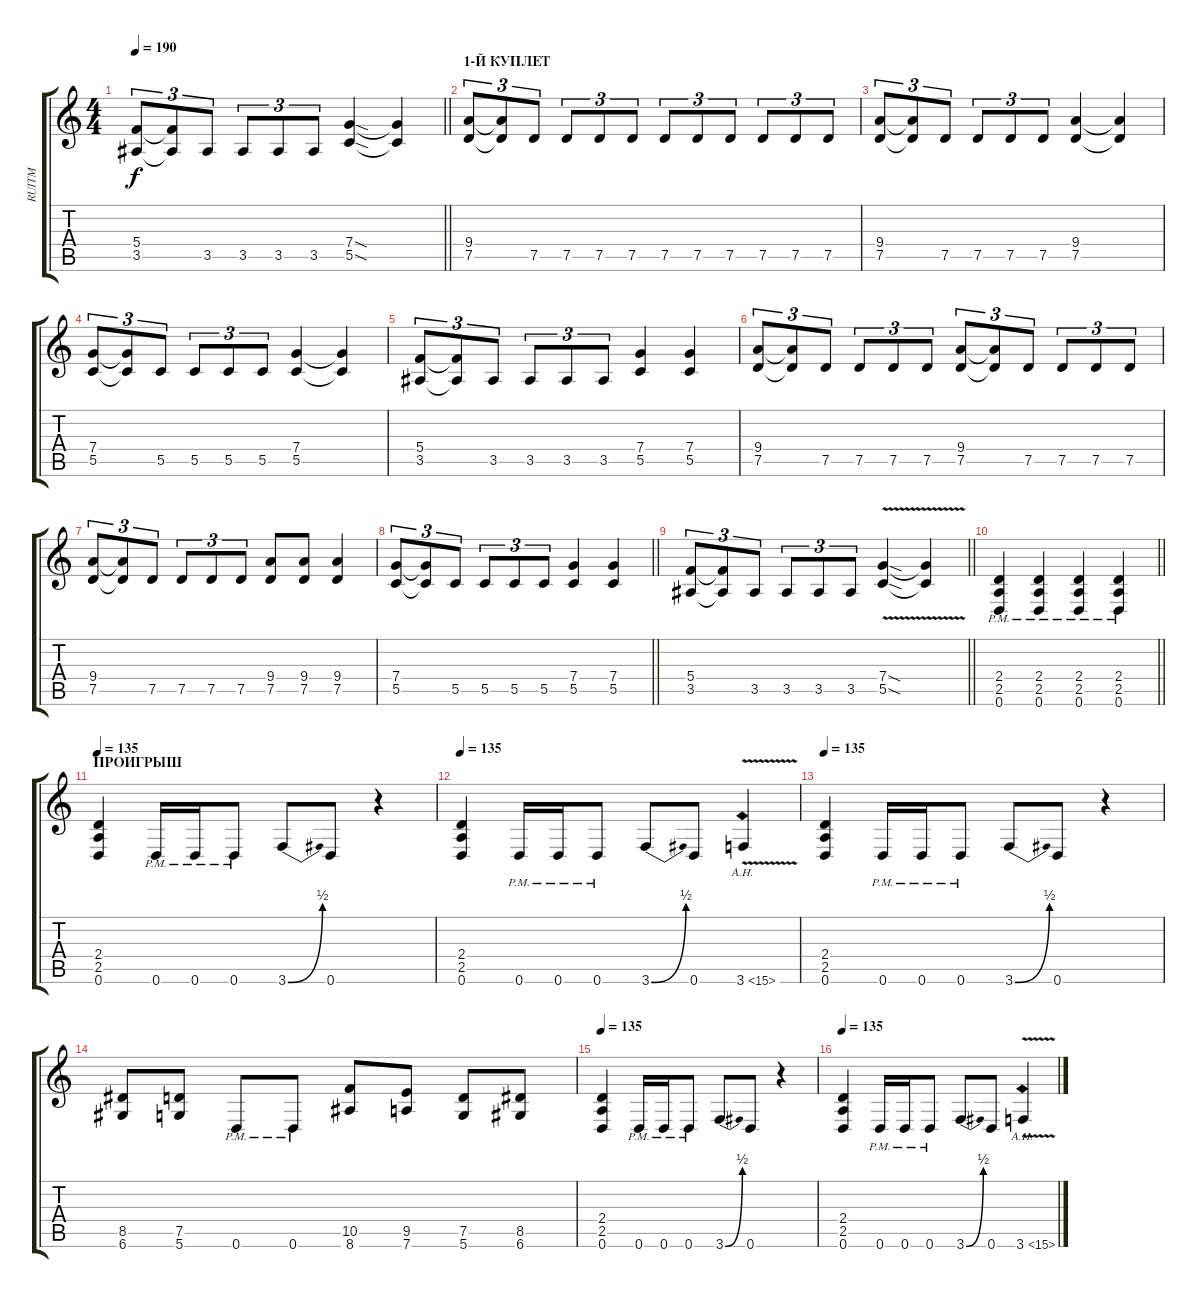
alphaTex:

\track ("RUITM" "RUITM") {instrument distortionguitar}
\staff {score tabs}
\tuning (D4 A3 F3 C3 G2 D2) {hide}
\ts (4 4)
\tempo 190
\clef g2
\barLineRight lightlight
\ks c
(5.4 3.5).8{tu (3 2) dy f} (5.4{t} 3.5{t}).8{tu (3 2)} 3.5.8{tu (3 2)} 3.5.8{tu (3 2)} 3.5.8{tu (3 2)} 3.5.8{tu (3 2)} (7.4{sod} 5.5{sod}).4 (7.4{t} 5.5{t}).4 |
\section ("" "1-Й КУПЛЕТ")
(9.4 7.5).8{tu (3 2)} (9.4{t} 7.5{t}).8{tu (3 2)} 7.5.8{tu (3 2)} 7.5.8{tu (3 2)} 7.5.8{tu (3 2)} 7.5.8{tu (3 2)} 7.5.8{tu (3 2)} 7.5.8{tu (3 2)} 7.5.8{tu (3 2)} 7.5.8{tu (3 2)} 7.5.8{tu (3 2)} 7.5.8{tu (3 2)} |
(9.4 7.5).8{tu (3 2)} (9.4{t} 7.5{t}).8{tu (3 2)} 7.5.8{tu (3 2)} 7.5.8{tu (3 2)} 7.5.8{tu (3 2)} 7.5.8{tu (3 2)} (9.4 7.5).4 (9.4{t} 7.5{t}).4 |
(7.4 5.5).8{tu (3 2)} (7.4{t} 5.5{t}).8{tu (3 2)} 5.5.8{tu (3 2)} 5.5.8{tu (3 2)} 5.5.8{tu (3 2)} 5.5.8{tu (3 2)} (7.4 5.5).4 (7.4{t} 5.5{t}).4 |
(5.4 3.5).8{tu (3 2)} (5.4{t} 3.5{t}).8{tu (3 2)} 3.5.8{tu (3 2)} 3.5.8{tu (3 2)} 3.5.8{tu (3 2)} 3.5.8{tu (3 2)} (7.4 5.5).4 (7.4 5.5).4 |
(9.4 7.5).8{tu (3 2)} (9.4{t} 7.5{t}).8{tu (3 2)} 7.5.8{tu (3 2)} 7.5.8{tu (3 2)} 7.5.8{tu (3 2)} 7.5.8{tu (3 2)} (9.4 7.5).8{tu (3 2)} (9.4{t} 7.5{t}).8{tu (3 2)} 7.5.8{tu (3 2)} 7.5.8{tu (3 2)} 7.5.8{tu (3 2)} 7.5.8{tu (3 2)} |
(9.4 7.5).8{tu (3 2)} (9.4{t} 7.5{t}).8{tu (3 2)} 7.5.8{tu (3 2)} 7.5.8{tu (3 2)} 7.5.8{tu (3 2)} 7.5.8{tu (3 2)} (9.4 7.5).8 (9.4 7.5).8 (9.4 7.5).4 |
\barLineRight lightlight
(7.4 5.5).8{tu (3 2)} (7.4{t} 5.5{t}).8{tu (3 2)} 5.5.8{tu (3 2)} 5.5.8{tu (3 2)} 5.5.8{tu (3 2)} 5.5.8{tu (3 2)} (7.4 5.5).4 (7.4 5.5).4 |
\section ("" "")
\barLineRight lightlight
(5.4 3.5).8{tu (3 2)} (5.4{t} 3.5{t}).8{tu (3 2)} 3.5.8{tu (3 2)} 3.5.8{tu (3 2)} 3.5.8{tu (3 2)} 3.5.8{tu (3 2)} (7.4{v sod} 5.5{sod}).4 (7.4{t} 5.5{t}).4 |
\barLineRight lightlight
(2.4{pm} 2.5{pm} 0.6{pm}).4{instrument distortionguitar} (2.4{pm} 2.5{pm} 0.6{pm}).4 (2.4{pm} 2.5{pm} 0.6{pm}).4 (2.4{pm} 2.5{pm} 0.6{pm}).4 |
\section ("" "ПРОИГРЫШ")
\tempo 135
(2.4 2.5 0.6).4{instrument distortionguitar} 0.6{pm}.16{volume 16} 0.6{pm}.16{volume 15} 0.6{pm}.8{volume 15} 3.6{be (bend 0 0 60 2)}.8{volume 10} 0.6.8 r.4 |
\tempo 135
(2.4 2.5 0.6).4 0.6{pm}.16{volume 16} 0.6{pm}.16{volume 15} 0.6{pm}.8{volume 15} 3.6{be (bend 0 0 60 2)}.8{volume 10} 0.6.8 3.6{ah 12 v}.4 |
\tempo 135
(2.4 2.5 0.6).4 0.6{pm}.16{volume 16} 0.6{pm}.16{volume 15} 0.6{pm}.8{volume 15} 3.6{be (bend 0 0 60 2)}.8{volume 10} 0.6.8 r.4 |
(8.5 6.6).8 (7.5 5.6).8 0.6{pm}.8 0.6{pm}.8 (10.5 8.6).8 (9.5 7.6).8 (7.5 5.6).8 (8.5 6.6).8 |
\tempo 135
(2.4 2.5 0.6).4 0.6{pm}.16{volume 16} 0.6{pm}.16{volume 15} 0.6{pm}.8{volume 15} 3.6{be (bend 0 0 60 2)}.8{volume 10} 0.6.8 r.4 |
\tempo 135
(2.4 2.5 0.6).4 0.6{pm}.16{volume 16} 0.6{pm}.16{volume 15} 0.6{pm}.8{volume 15} 3.6{be (bend 0 0 60 2)}.8{volume 10} 0.6.8 3.6{ah 12 v}.4
